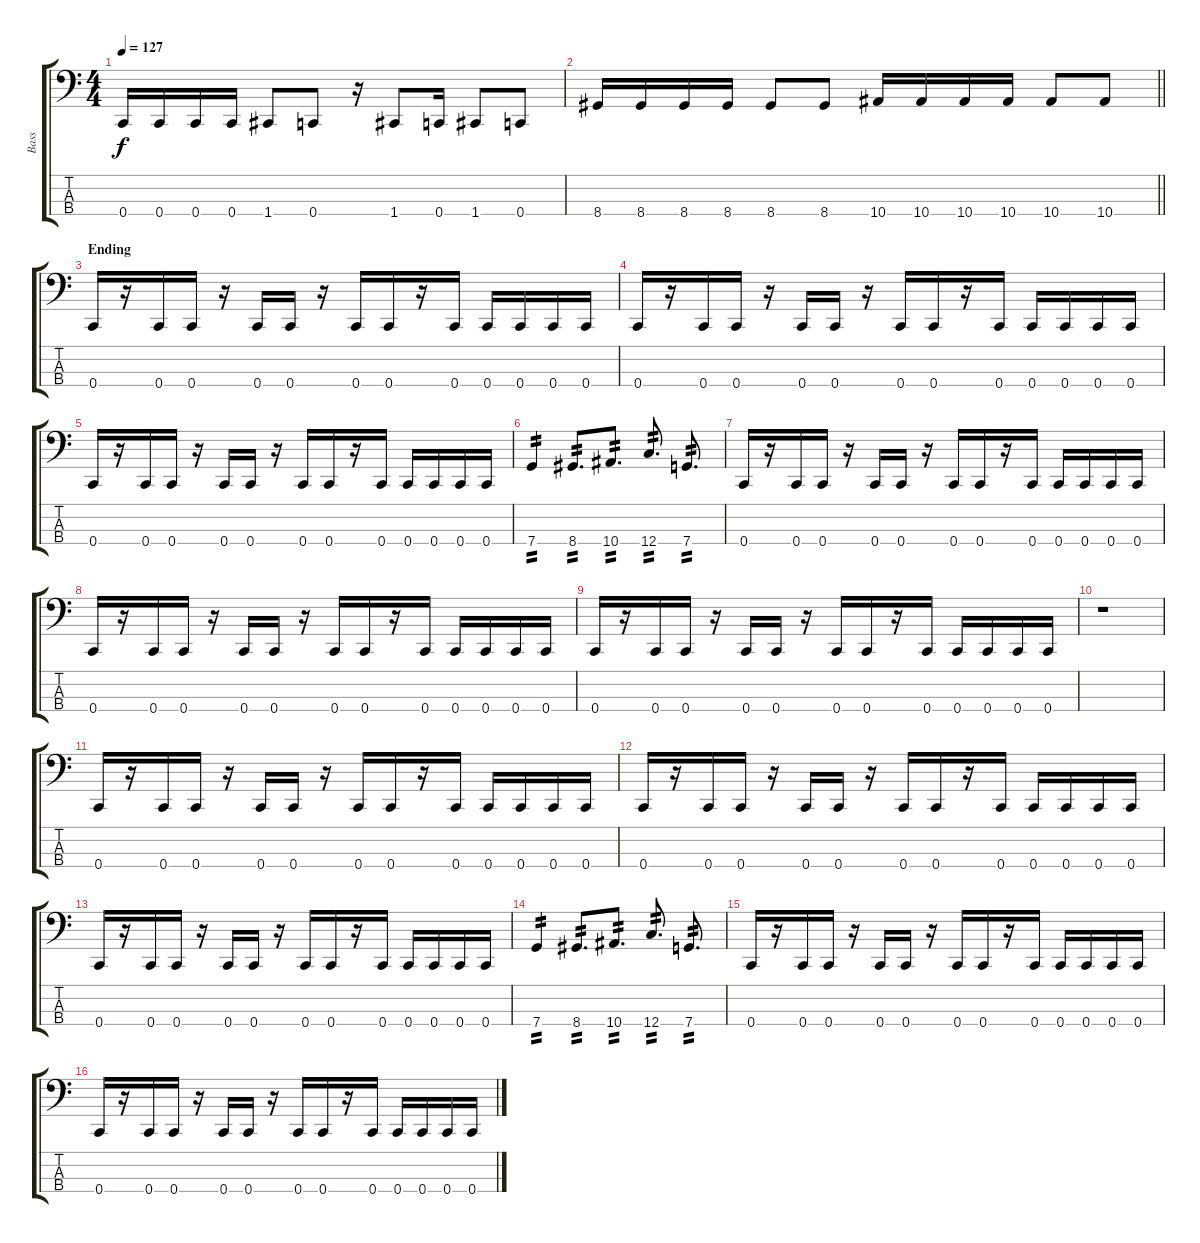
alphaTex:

\track ("Bass" "Bass") {instrument electricbasspick}
\staff {score tabs}
\tuning (F2 C2 G1 C1) {hide}
\ts (4 4)
\tempo 127
\clef f4
\ks c
0.4.16{dy f} 0.4.16 0.4.16 0.4.16 1.4.8 0.4.8 r.16 1.4.8 0.4.16 1.4.8 0.4.8 |
\barLineRight lightlight
8.4.16 8.4.16 8.4.16 8.4.16 8.4.8 8.4.8 10.4.16 10.4.16 10.4.16 10.4.16 10.4.8 10.4.8 |
\section ("" "Ending")
0.4.16 r.16 0.4.16 0.4.16 r.16 0.4.16 0.4.16 r.16 0.4.16 0.4.16 r.16 0.4.16 0.4.16 0.4.16 0.4.16 0.4.16 |
0.4.16 r.16 0.4.16 0.4.16 r.16 0.4.16 0.4.16 r.16 0.4.16 0.4.16 r.16 0.4.16 0.4.16 0.4.16 0.4.16 0.4.16 |
0.4.16 r.16 0.4.16 0.4.16 r.16 0.4.16 0.4.16 r.16 0.4.16 0.4.16 r.16 0.4.16 0.4.16 0.4.16 0.4.16 0.4.16 |
7.4.4{tp 2} 8.4.8{d tp 2} 10.4.8{d tp 2} 12.4.8{d tp 2} 7.4.8{d tp 2} |
0.4.16 r.16 0.4.16 0.4.16 r.16 0.4.16 0.4.16 r.16 0.4.16 0.4.16 r.16 0.4.16 0.4.16 0.4.16 0.4.16 0.4.16 |
0.4.16 r.16 0.4.16 0.4.16 r.16 0.4.16 0.4.16 r.16 0.4.16 0.4.16 r.16 0.4.16 0.4.16 0.4.16 0.4.16 0.4.16 |
0.4.16 r.16 0.4.16 0.4.16 r.16 0.4.16 0.4.16 r.16 0.4.16 0.4.16 r.16 0.4.16 0.4.16 0.4.16 0.4.16 0.4.16 |
r.1 |
0.4.16 r.16 0.4.16 0.4.16 r.16 0.4.16 0.4.16 r.16 0.4.16 0.4.16 r.16 0.4.16 0.4.16 0.4.16 0.4.16 0.4.16 |
0.4.16 r.16 0.4.16 0.4.16 r.16 0.4.16 0.4.16 r.16 0.4.16 0.4.16 r.16 0.4.16 0.4.16 0.4.16 0.4.16 0.4.16 |
0.4.16 r.16 0.4.16 0.4.16 r.16 0.4.16 0.4.16 r.16 0.4.16 0.4.16 r.16 0.4.16 0.4.16 0.4.16 0.4.16 0.4.16 |
7.4.4{tp 2} 8.4.8{d tp 2} 10.4.8{d tp 2} 12.4.8{d tp 2} 7.4.8{d tp 2} |
0.4.16 r.16 0.4.16 0.4.16 r.16 0.4.16 0.4.16 r.16 0.4.16 0.4.16 r.16 0.4.16 0.4.16 0.4.16 0.4.16 0.4.16 |
0.4.16 r.16 0.4.16 0.4.16 r.16 0.4.16 0.4.16 r.16 0.4.16 0.4.16 r.16 0.4.16 0.4.16 0.4.16 0.4.16 0.4.16
